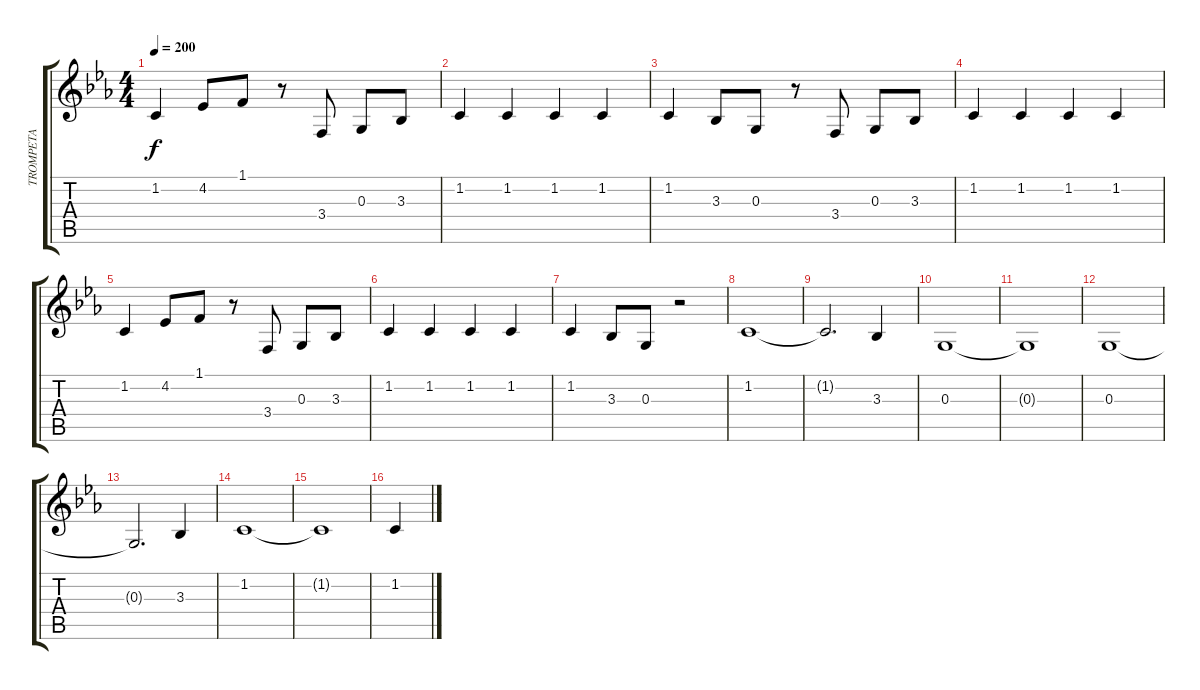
\track ("TROMPETA" "TROMPETA") {instrument trumpet}
\staff {score tabs}
\tuning (E4 B3 G3 D3 A2 E2) {hide}
\ts (4 4)
\tempo 200
\clef g2
\ks cminor
1.2.4{dy f} 4.2.8 1.1.8 r.8 3.4.8 0.3.8 3.3.8 |
1.2.4 1.2.4 1.2.4 1.2.4 |
1.2.4 3.3.8 0.3.8 r.8 3.4.8 0.3.8 3.3.8 |
1.2.4 1.2.4 1.2.4 1.2.4 |
1.2.4 4.2.8 1.1.8 r.8 3.4.8 0.3.8 3.3.8 |
1.2.4 1.2.4 1.2.4 1.2.4 |
1.2.4 3.3.8 0.3.8 r.2 |
1.2.1 |
1.2{t}.2{d} 3.3.4 |
0.3.1 |
0.3{t}.1 |
0.3.1 |
0.3{t}.2{d} 3.3.4 |
1.2.1 |
1.2{t}.1 |
1.2.4
